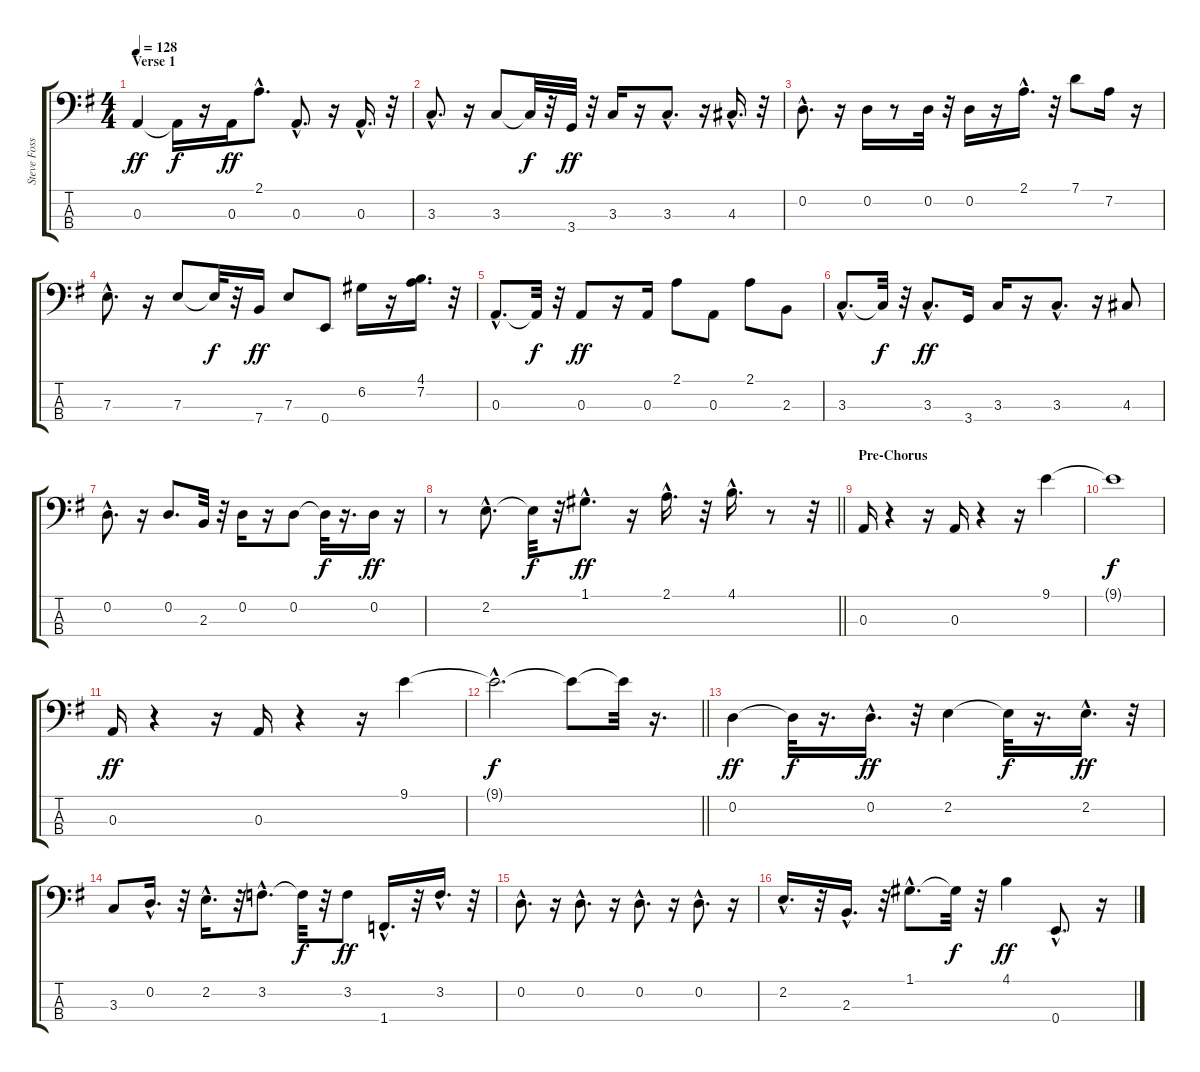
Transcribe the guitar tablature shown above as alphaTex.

\track ("Steve Fossen" "Steve Foss") {instrument electricbassfinger}
\staff {score tabs}
\tuning (G2 D2 A1 E1) {hide}
\ts (4 4)
\section ("" "Verse 1")
\tempo 128
\clef f4
\ks g
0.3.4{dy ff} 0.3{t}.16{dy f} r.16 0.3.16{dy ff} 2.1{hac}.8{d} 0.3{hac}.8{d} r.16 0.3{hac}.16{d} r.32 |
3.3{hac}.8{d} r.16 3.3.8 3.3{t}.32{dy f} r.32 3.4.32{dy ff} r.32 3.3.16 r.16 3.3{hac}.8{d} r.16 4.3{hac}.16{d} r.32 |
0.2{hac}.8{d} r.16 0.2.16 r.8 0.2.32 r.32 0.2.16 r.16 2.1{hac}.16{d} r.32 7.1.8 7.2.16 r.16 |
7.3{hac}.8{d} r.16 7.3.8 7.3{t}.32{dy f} r.32 7.4.16{dy ff} 7.3.8 0.4.8 6.2.16 r.16 (4.1 7.2).16{d} r.32 |
0.3{hac}.8{d} 0.3{t}.32{dy f} r.32 0.3.8{dy ff} r.16 0.3.16 2.1.8 0.3.8 2.1.8 2.3.8 |
3.3{hac}.8{d} 3.3{t}.32{dy f} r.32 3.3{hac}.8{d dy ff} 3.4.16 3.3.16 r.16 3.3{hac}.8{d} r.16 4.3.8 |
0.2{hac}.8{d} r.16 0.2.8{d} 2.3.32 r.32 0.2.16 r.16 0.2.8 0.2{t}.32{dy f} r.16{d} 0.2.16{dy ff} r.16 |
\barLineRight lightlight
r.8 2.2{hac}.8{d} 2.2{t}.32{dy f} r.32 1.1{hac}.8{d dy ff} r.16 2.1{hac}.16{d} r.32 4.1{hac}.16{d} r.8 r.32 |
\section ("" "Pre-Chorus")
0.3.16 r.4 r.16 0.3.16 r.4 r.16 9.1.4 |
9.1{t}.1{dy f} |
0.3.16{dy ff} r.4 r.16 0.3.16 r.4 r.16 9.1.4 |
\barLineRight lightlight
9.1{hac t}.2{d dy f} 9.1{t}.8 9.1{t}.32 r.16{d} |
0.2.4{dy ff} 0.2{t}.32{dy f} r.16{d} 0.2{hac}.16{d dy ff} r.32 2.2.4 2.2{t}.32{dy f} r.16{d} 2.2{hac}.16{d dy ff} r.32 |
3.3.8 0.2{hac}.16{d} r.32 2.2{hac}.16{d} r.32 3.2{hac}.8{d} 3.2{t}.32{dy f} r.32 3.2.8{dy ff} 1.4{hac}.16{d} r.32 3.2{hac}.16{d} r.32 |
0.2{hac}.8{d} r.16 0.2{hac}.8{d} r.16 0.2{hac}.8{d} r.16 0.2{hac}.8{d} r.16 |
2.2{hac}.16{d} r.32 2.3{hac}.16{d} r.32 1.1{hac}.8{d} 1.1{t}.32{dy f} r.32 4.1.4{dy ff} 0.4{hac}.8{d} r.16
